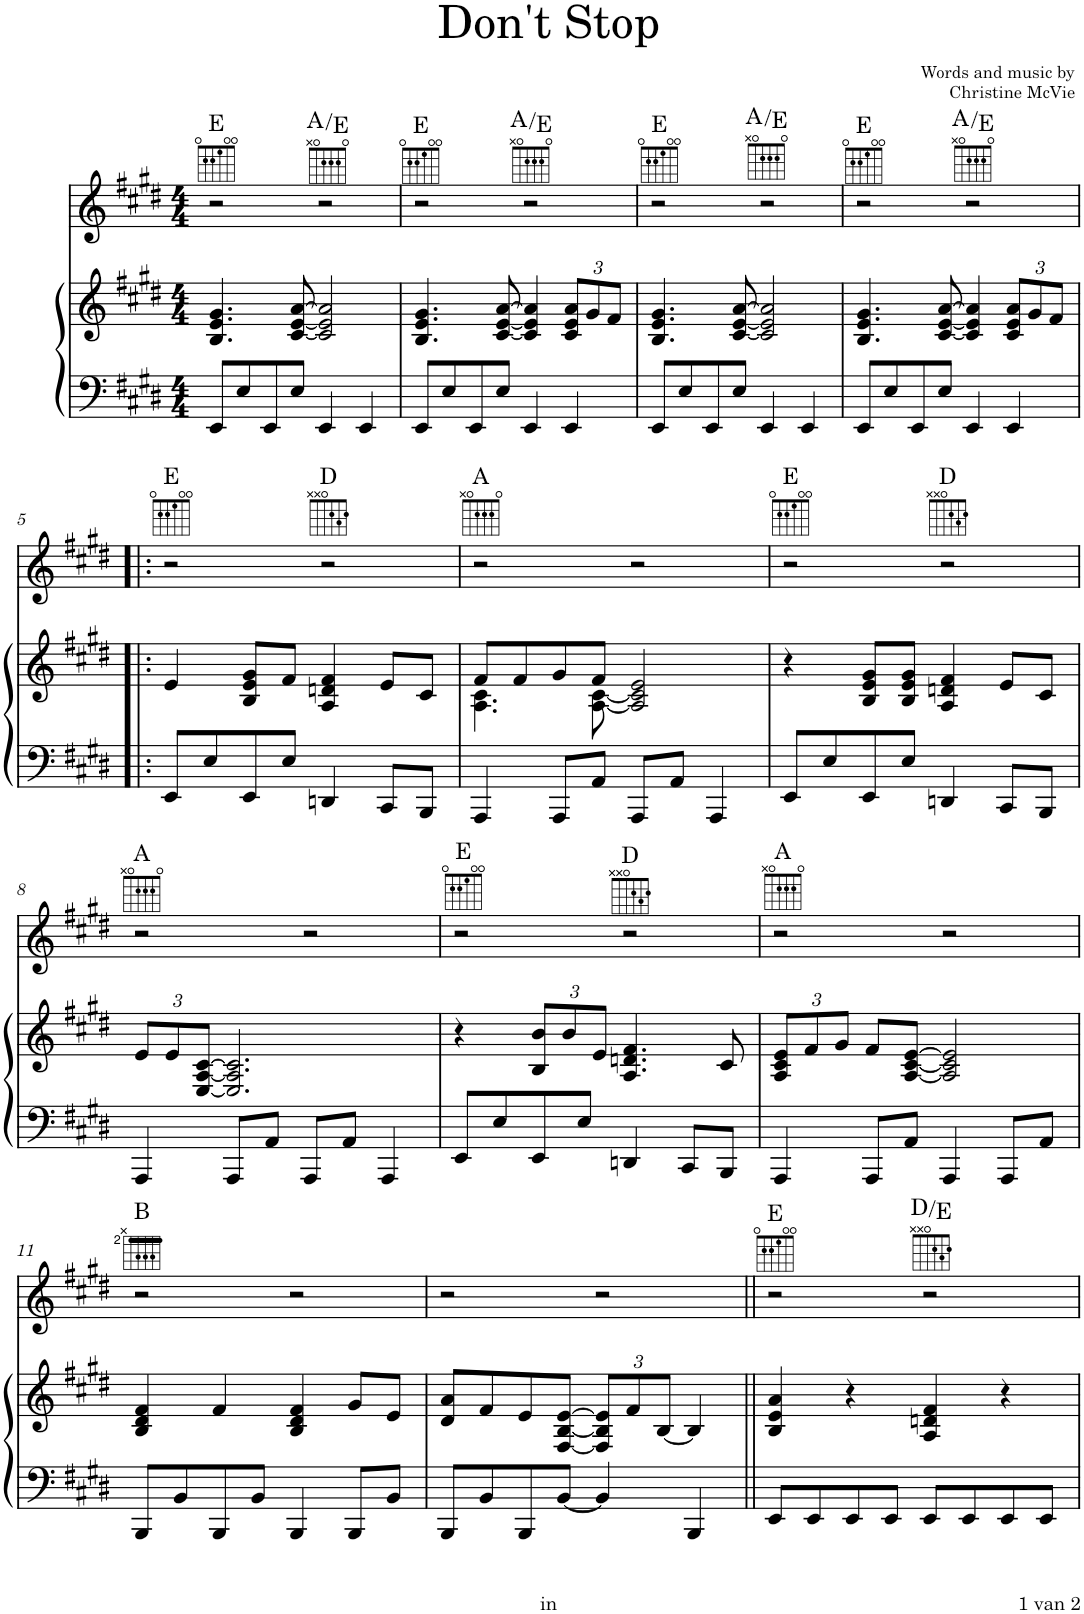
**kern	**kern	**kern	**harte
*part2	*part2	*part1	*part1
*staff3	*staff2	*staff1	*
*I"Piano	*	*I"Voice	*
*I'Pno	*	*	*
*clefF4	*clefG2	*clefG2	*
*k[f#c#g#d#]	*k[f#c#g#d#]	*k[f#c#g#d#]	*
*M4/4	*M4/4	*M4/4	*
=1	=1	=1	=1
8EE/L	4.B/ 4.e/ 4.g#/	2r	E:maj
8E/	.	.	.
8EE/	.	.	.
8E/J	[8c#/ [8e/ [8a/	.	.
4EE/	2c#/] 2e/] 2a/]	2r	A:maj/5
4EE/	.	.	.
=2	=2	=2	=2
8EE/L	4.B/ 4.e/ 4.g#/	2r	E:maj
8E/	.	.	.
8EE/	.	.	.
8E/J	[8c#/ [8e/ [8a/	.	.
4EE/	4c#/] 4e/] 4a/]	2r	A:maj/5
*	*Xbrackettup	*	*
4EE/	12c#/ 12e/ 12a/L	.	.
.	12g#/	.	.
.	12f#/J	.	.
=3	=3	=3	=3
8EE/L	4.B/ 4.e/ 4.g#/	2r	E:maj
8E/	.	.	.
8EE/	.	.	.
8E/J	[8c#/ [8e/ [8a/	.	.
4EE/	2c#/] 2e/] 2a/]	2r	A:maj/5
4EE/	.	.	.
=4	=4	=4	=4
8EE/L	4.B/ 4.e/ 4.g#/	2r	E:maj
8E/	.	.	.
8EE/	.	.	.
8E/J	[8c#/ [8e/ [8a/	.	.
4EE/	4c#/] 4e/] 4a/]	2r	A:maj/5
4EE/	12c#/ 12e/ 12a/L	.	.
.	12g#/	.	.
.	12f#/J	.	.
!!LO:LB:g=z
=5!|:	=5!|:	=5!|:	=5!|:
8EE/L	4e/	2r	E:maj
8E/	.	.	.
8EE/	8B/ 8e/ 8g#/L	.	.
8E/J	8f#/J	.	.
4DDn/	4A/ 4dn/ 4f#/	2r	D:maj
8CC#/L	8e/L	.	.
8BBB/J	8c#/J	.	.
=6	=6	=6	=6
*	*^	*	*
4AAA/	8f#/L	4.A\ 4.c#\	2r	A:maj
.	8f#/	.	.	.
8AAA/L	8g#/	.	.	.
8AA/J	8f#/J	[8A\ [8c#\	.	.
8AAA/L	2A/] 2c#/] 2e/	2ryy	2r	.
8AA/J	.	.	.	.
4AAA/	.	.	.	.
*	*v	*v	*	*
=7	=7	=7	=7
8EE/L	4r	2r	E:maj
8E/	.	.	.
8EE/	8B/ 8e/ 8g#/L	.	.
8E/J	8B/ 8e/ 8g#/J	.	.
4DDn/	4A/ 4dn/ 4f#/	2r	D:maj
8CC#/L	8e/L	.	.
8BBB/J	8c#/J	.	.
!!LO:LB:g=z
=8	=8	=8	=8
4AAA/	12e/L	2r	A:maj
.	12e/	.	.
.	[12E/ [12A/ [12c#/J	.	.
8AAA/L	2.E/] 2.A/] 2.c#/]	.	.
8AA/J	.	.	.
8AAA/L	.	2r	.
8AA/J	.	.	.
4AAA/	.	.	.
=9	=9	=9	=9
8EE/L	4r	2r	E:maj
8E/	.	.	.
8EE/	12B/ 12b/L	.	.
.	12b/	.	.
8E/J	.	.	.
.	12e/J	.	.
4DDn/	4.A/ 4.dn/ 4.f#/	2r	D:maj
8CC#/L	.	.	.
8BBB/J	8c#/	.	.
=10	=10	=10	=10
4AAA/	12A/ 12c#/ 12e/L	2r	A:maj
.	12f#/	.	.
.	12g#/J	.	.
8AAA/L	8f#/L	.	.
8AA/J	[8A/ [8c#/ [8e/J	.	.
4AAA/	2A/] 2c#/] 2e/]	2r	.
8AAA/L	.	.	.
8AA/J	.	.	.
!!LO:LB:g=z
=11	=11	=11	=11
8BBB/L	4B/ 4d#/ 4f#/	2r	B:maj
8BB/	.	.	.
8BBB/	4f#/	.	.
8BB/J	.	.	.
4BBB/	4B/ 4d#/ 4f#/	2r	.
8BBB/L	8g#/L	.	.
8BB/J	8e/J	.	.
=12	=12	=12	=12
8BBB/L	8d#/ 8a/L	2r	.
8BB/	8f#/	.	.
8BBB/	8e/	.	.
[8BB/J	[8F#/ [8B/ [8e/J	.	.
4BB/]	12F#/] 12B/] 12e/]L	2r	.
.	12f#/	.	.
.	[12B/J	.	.
4BBB/	4B/]	.	.
=13||	=13||	=13||	=13||
8EE/L	4B/ 4e/ 4a/	2r	E:maj
8EE/	.	.	.
8EE/	4r	.	.
8EE/J	.	.	.
8EE/L	4A/ 4dn/ 4f#/	2r	D:maj/2
8EE/	.	.	.
8EE/	4r	.	.
8EE/J	.	.	.
=	=	=	=
*-	*-	*-	*-
